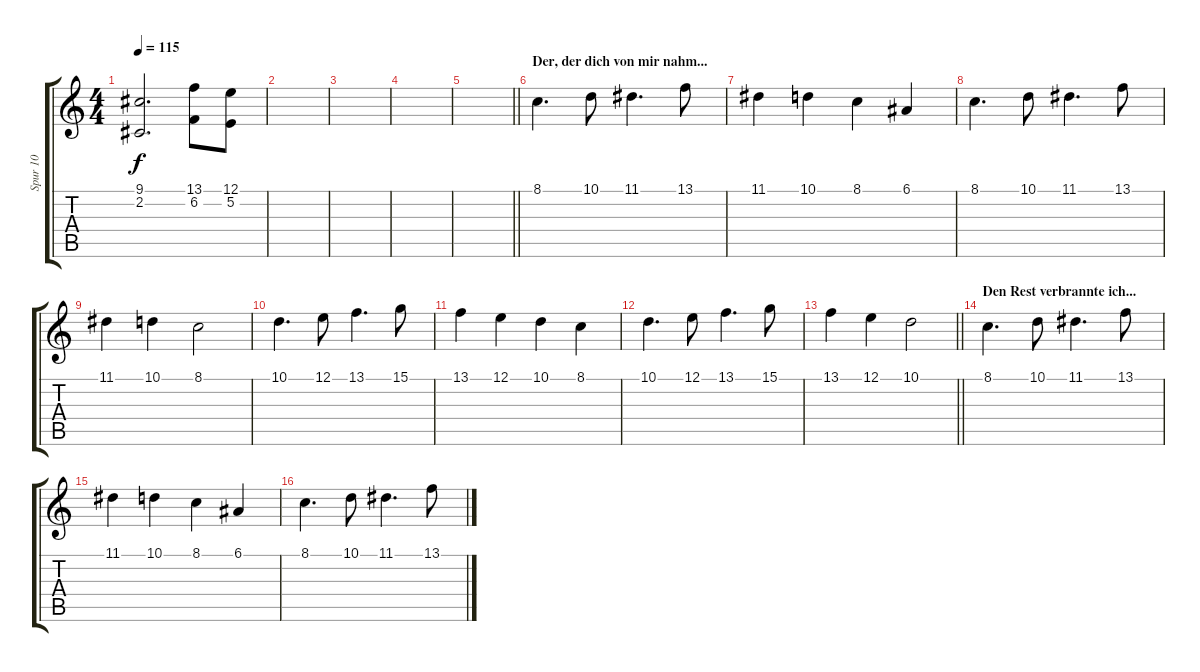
\track ("Spur 10" "Spur 10") {instrument violin}
\staff {score tabs}
\tuning (E4 B3 G3 D3 A2 E2) {hide}
\ts (4 4)
\tempo 115
\clef g2
\ks c
(9.1 2.2).2{d dy f} (13.1 6.2).8 (12.1 5.2).8 |
|
|
|
\barLineRight lightlight
|
\section ("" "Der, der dich von mir nahm...")
8.1.4{d} 10.1.8 11.1.4{d} 13.1.8 |
11.1.4 10.1.4 8.1.4 6.1.4 |
8.1.4{d} 10.1.8 11.1.4{d} 13.1.8 |
11.1.4 10.1.4 8.1.2 |
10.1.4{d} 12.1.8 13.1.4{d} 15.1.8 |
13.1.4 12.1.4 10.1.4 8.1.4 |
10.1.4{d} 12.1.8 13.1.4{d} 15.1.8 |
\barLineRight lightlight
13.1.4 12.1.4 10.1.2 |
\section ("" "Den Rest verbrannte ich...")
8.1.4{d} 10.1.8 11.1.4{d} 13.1.8 |
11.1.4 10.1.4 8.1.4 6.1.4 |
8.1.4{d} 10.1.8 11.1.4{d} 13.1.8
